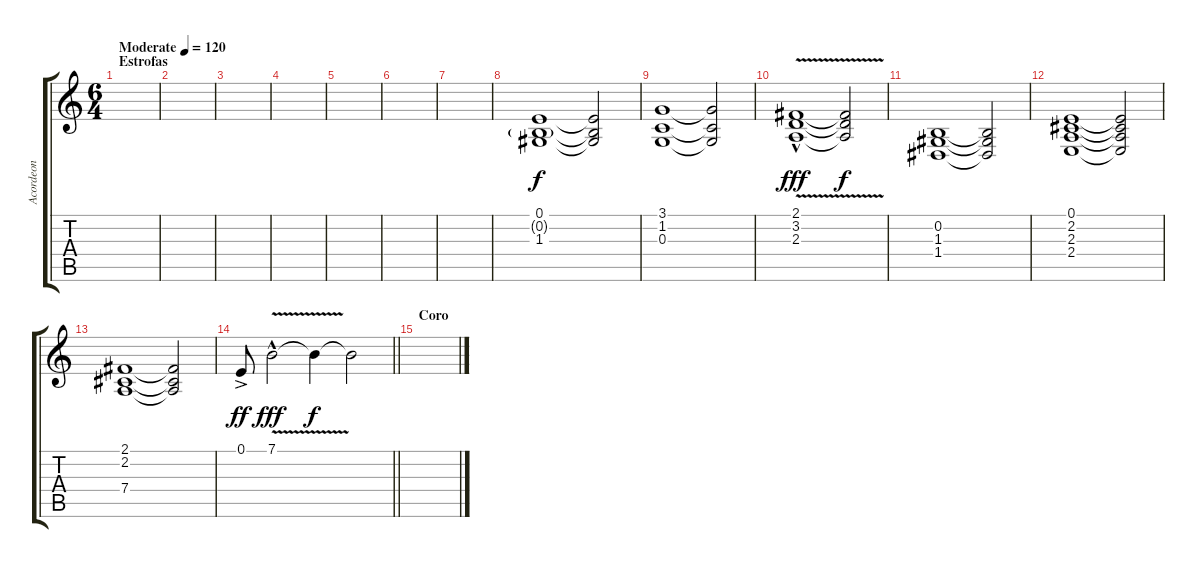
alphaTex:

\track ("Acordeon" "Acordeon") {instrument accordion}
\staff {score tabs}
\tuning (E4 B3 G3 D3 A2 E2) {hide}
\ts (6 4)
\section ("" "Estrofas")
\tempo (120 "Moderate")
\clef g2
\ks c
|
|
|
|
|
|
|
(0.1 0.2{g} 1.3).1 (0.1{t} 0.2{t} 1.3{t}).2{dy f} |
(3.1 1.2 0.3).1 (3.1{t} 1.2{t} 0.3{t}).2 |
(2.1 3.2{v} 2.3{hac}).1{dy fff} (2.1{t} 3.2{t} 2.3{t}).2{dy f} |
(0.2 1.3 1.4).1 (0.2{t} 1.3{t} 1.4{t}).2 |
(0.1 2.2 2.3 2.4).1 (0.1{t} 2.2{t} 2.3{t} 2.4{t}).2 |
(2.1 2.2 7.4).1 (2.1{t} 2.2{t} 7.4{t}).2 |
\barLineRight lightlight
0.1{ac}.8{dy ff} 7.1{v hac}.2{dy fff} 7.1{t}.4{dy f} 7.1{t}.2 |
\section ("" "Coro")
